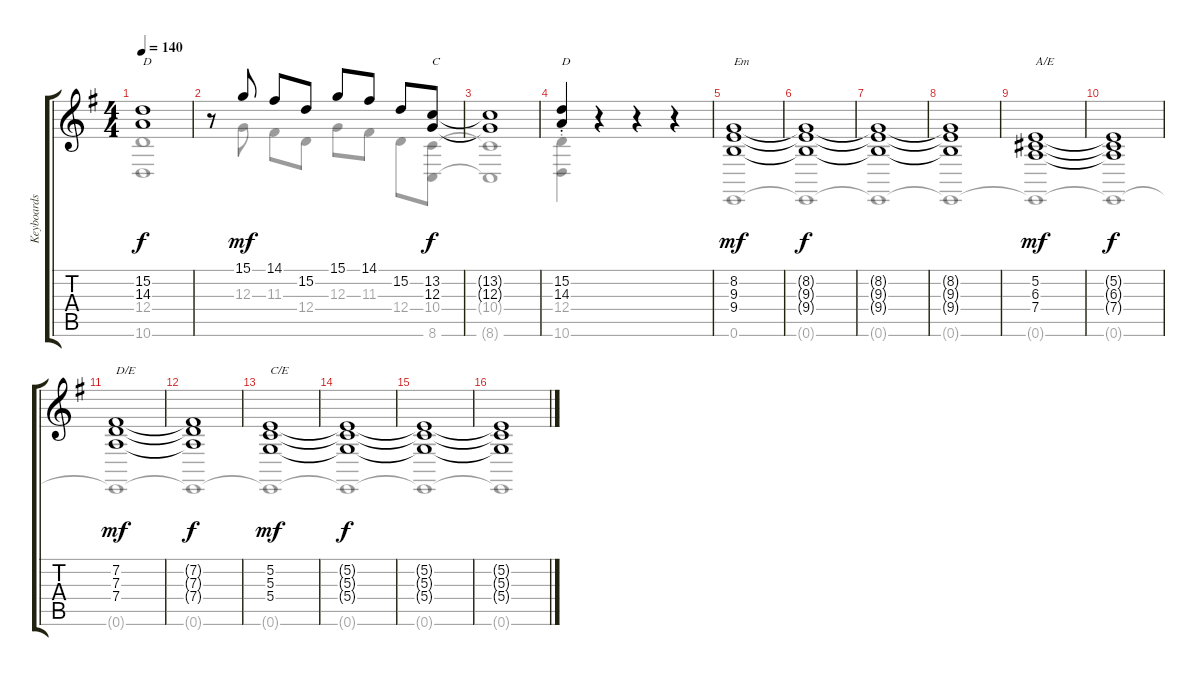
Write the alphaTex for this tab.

\track ("Keyboards" "Keyboards") {instrument stringensemble1}
\staff {score tabs}
\tuning (E4 B3 G3 D3 A2 E2) {hide}
\voice
\ts (4 4)
\tempo 140
\clef g2
\ks eminor
(15.2 14.3).1{txt "D" dy f} |
r.8 15.1.8{dy mf} 14.1.8 15.2.8 15.1.8 14.1.8 15.2.8 (13.2 12.3).8{txt "C" dy f} |
(13.2{t} 12.3{t}).1 |
(15.2{st} 14.3{st}).4{txt "D"} r.4 r.4 r.4 |
(8.2 9.3 9.4).1{txt "Em" dy mf volume 10} |
(8.2{t} 9.3{t} 9.4{t}).1{dy f} |
(8.2{t} 9.3{t} 9.4{t}).1 |
(8.2{t} 9.3{t} 9.4{t}).1 |
(5.2 6.3 7.4).1{txt "A/E" dy mf} |
(5.2{t} 6.3{t} 7.4{t}).1{dy f} |
(7.2 7.3 7.4).1{txt "D/E" dy mf} |
(7.2{t} 7.3{t} 7.4{t}).1{dy f} |
(5.2 5.3 5.4).1{txt "C/E" dy mf} |
(5.2{t} 5.3{t} 5.4{t}).1{dy f} |
(5.2{t} 5.3{t} 5.4{t}).1 |
(5.2{t} 5.3{t} 5.4{t}).1
\voice
\clef g2
\ottava regular
\simile none
\ks eminor
(12.4 10.6).1{dy f} |
r.8 12.3.8 11.3.8 12.4.8 12.3.8 11.3.8 12.4.8 (10.4 8.6).8 |
(10.4{t} 8.6{t}).1 |
(12.4{st} 10.6{st}).4 r.4 r.4 r.4 |
0.6.1 |
0.6{t}.1 |
0.6{t}.1 |
0.6{t}.1 |
0.6{t}.1 |
0.6{t}.1 |
0.6{t}.1 |
0.6{t}.1 |
0.6{t}.1 |
0.6{t}.1 |
0.6{t}.1 |
0.6{t}.1
